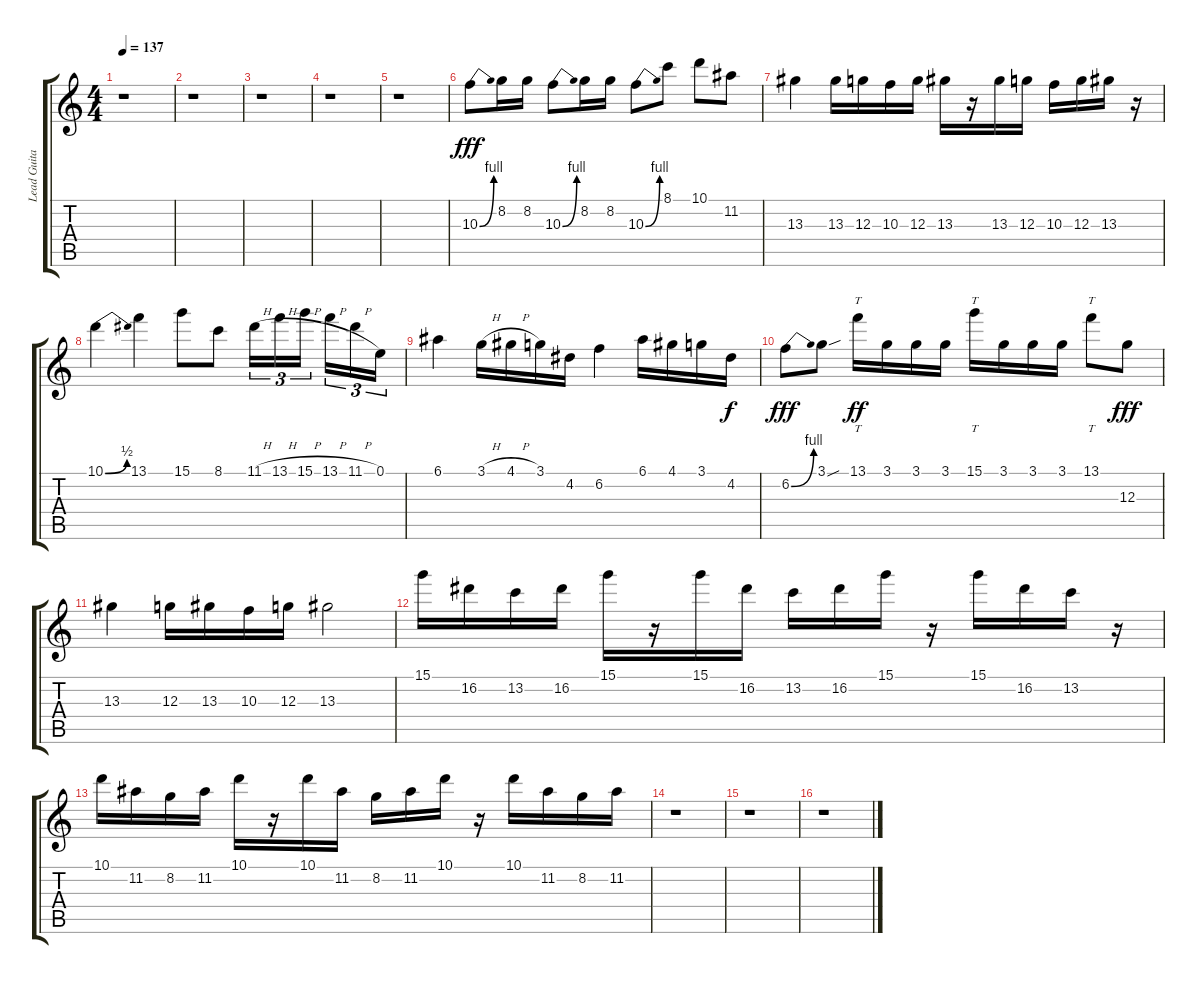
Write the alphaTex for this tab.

\track ("Lead Guitar" "Lead Guita") {instrument overdrivenguitar}
\staff {score tabs}
\tuning (E4 B3 G3 D3 A2 E2) {hide}
\ts (4 4)
\tempo 137
\clef g2
\ks c
r.1{dy fff} |
r.1 |
r.1 |
r.1 |
r.1 |
10.3{be (bend 0 0 60 4)}.8 8.2.16 8.2.16 10.3{be (bend 0 0 60 4)}.8 8.2.16 8.2.16 10.3{be (bend 0 0 60 4)}.8 8.1.8 10.1.8 11.2.8 |
13.3.4 13.3.16 12.3.16 10.3.16 12.3.16 13.3.16 r.16 13.3.16 12.3.16 10.3.16 12.3.16 13.3.16 r.16 |
10.1{be (bend 0 0 60 2)}.4 13.1.4 15.1.8 8.1.8 11.1{h}.16{tu (3 2)} 13.1{h}.16{tu (3 2)} 15.1{h}.16{tu (3 2)} 13.1{h}.16{tu (3 2)} 11.1{h}.16{tu (3 2)} 0.1.16{tu (3 2)} |
6.1.4 3.1{h}.16 4.1{h}.16 3.1.16 4.2.16 6.2.4 6.1.16 4.1.16 3.1.16 4.2.16{dy f} |
6.2{be (bend 0 0 60 4)}.8{dy fff} 3.1{sou}.8 13.1.16{tt dy ff} 3.1.16 3.1.16 3.1.16 15.1.16{tt} 3.1.16 3.1.16 3.1.16 13.1.8{tt} 12.3.8{dy fff} |
13.3.4 12.3.16 13.3.16 10.3.16 12.3.16 13.3.2 |
15.1.16 16.2.16 13.2.16 16.2.16 15.1.16 r.16 15.1.16 16.2.16 13.2.16 16.2.16 15.1.16 r.16 15.1.16 16.2.16 13.2.16 r.16 |
10.1.16 11.2.16 8.2.16 11.2.16 10.1.16 r.16 10.1.16 11.2.16 8.2.16 11.2.16 10.1.16 r.16 10.1.16 11.2.16 8.2.16 11.2.16 |
r.1 |
r.1 |
r.1
